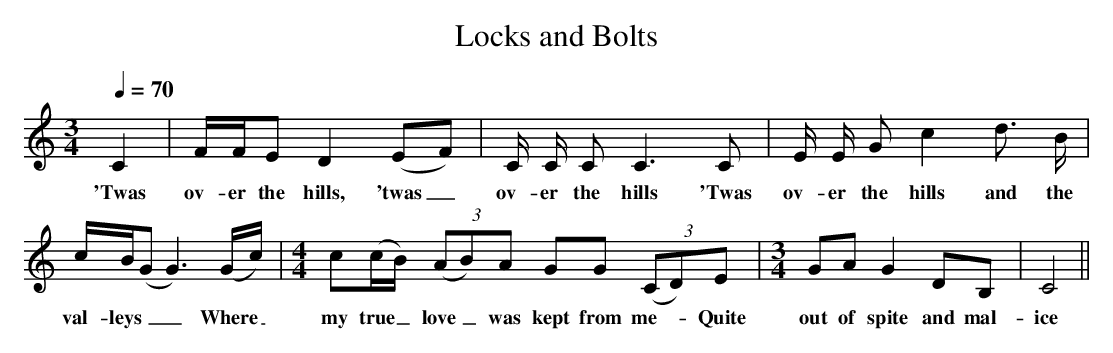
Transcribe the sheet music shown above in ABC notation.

X:1
T:Locks and Bolts
Q:1/4=70
M:3/4
L:1/8
K:C
C2|F/2F/2E D2(EF)|C/2 C/2 C C3C|E/2 E/2 G c2d3/2 B/2|c/2B/2(G G3)(G/2c/2)|[M:4/4]c(c/2B/2)  (3(AB)A GG  (3(CD)E|[M:3/4]GA G2DB,|C4||
w:'Twas ov-er the hills, 'twas_ ov-er the hills 'Twas ov-er the hills and the val-leys__Where_ my true_love_ was kept from me-_Quite out of spite and mal-ice
